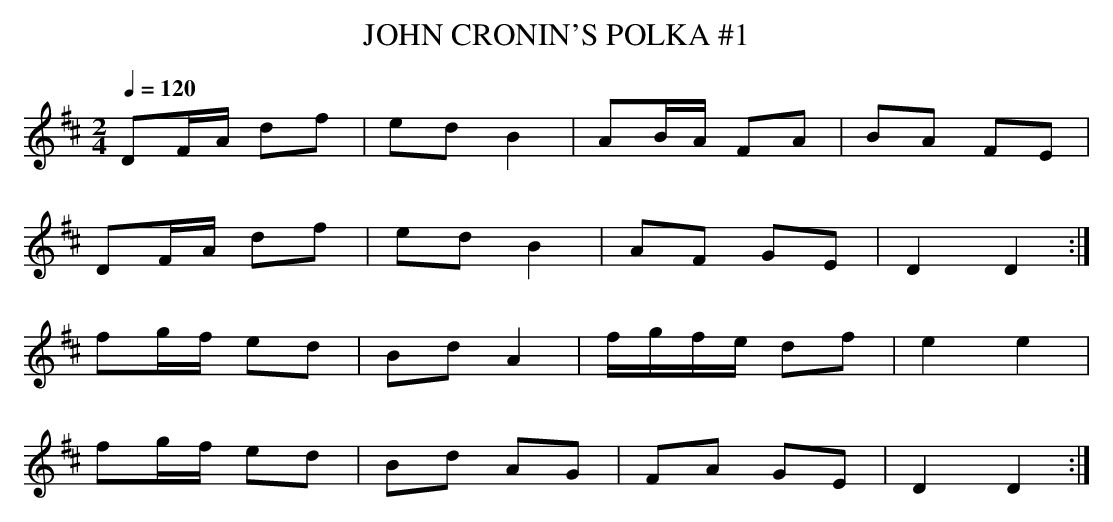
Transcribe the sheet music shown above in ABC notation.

X:1
T:JOHN CRONIN'S POLKA #1
Q:1/4=120
M:2/4
L:1/8
K:D
DF/A/ df|ed B2|AB/A/ FA|BA FE|
DF/A/ df|ed B2|AF GE|D2 D2 :|
fg/f/ ed|Bd A2|f/g/f/e/ df|e2 e2|
fg/f/ ed|Bd AG|FA GE|D2 D2 :|
